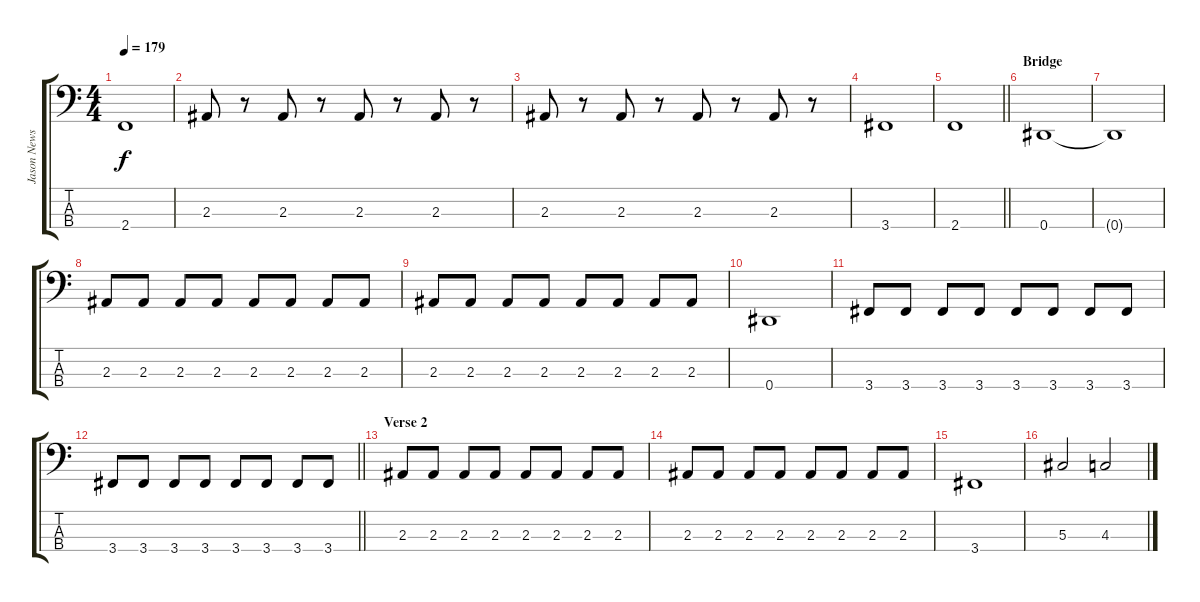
\track ("Jason Newsted" "Jason News") {instrument electricbassfinger}
\staff {score tabs}
\tuning (Gb2 Db2 Ab1 Eb1) {hide}
\ts (4 4)
\tempo 179
\clef f4
\ks c
2.4.1{dy f} |
2.3.8 r.8 2.3.8 r.8 2.3.8 r.8 2.3.8 r.8 |
2.3.8 r.8 2.3.8 r.8 2.3.8 r.8 2.3.8 r.8 |
3.4.1 |
\barLineRight lightlight
2.4.1 |
\section ("" "Bridge")
0.4.1 |
0.4{t}.1 |
2.3.8 2.3.8 2.3.8 2.3.8 2.3.8 2.3.8 2.3.8 2.3.8 |
2.3.8 2.3.8 2.3.8 2.3.8 2.3.8 2.3.8 2.3.8 2.3.8 |
0.4.1 |
3.4.8 3.4.8 3.4.8 3.4.8 3.4.8 3.4.8 3.4.8 3.4.8 |
\barLineRight lightlight
3.4.8 3.4.8 3.4.8 3.4.8 3.4.8 3.4.8 3.4.8 3.4.8 |
\section ("" "Verse 2")
2.3.8 2.3.8 2.3.8 2.3.8 2.3.8 2.3.8 2.3.8 2.3.8 |
2.3.8 2.3.8 2.3.8 2.3.8 2.3.8 2.3.8 2.3.8 2.3.8 |
3.4.1 |
5.3.2 4.3.2
